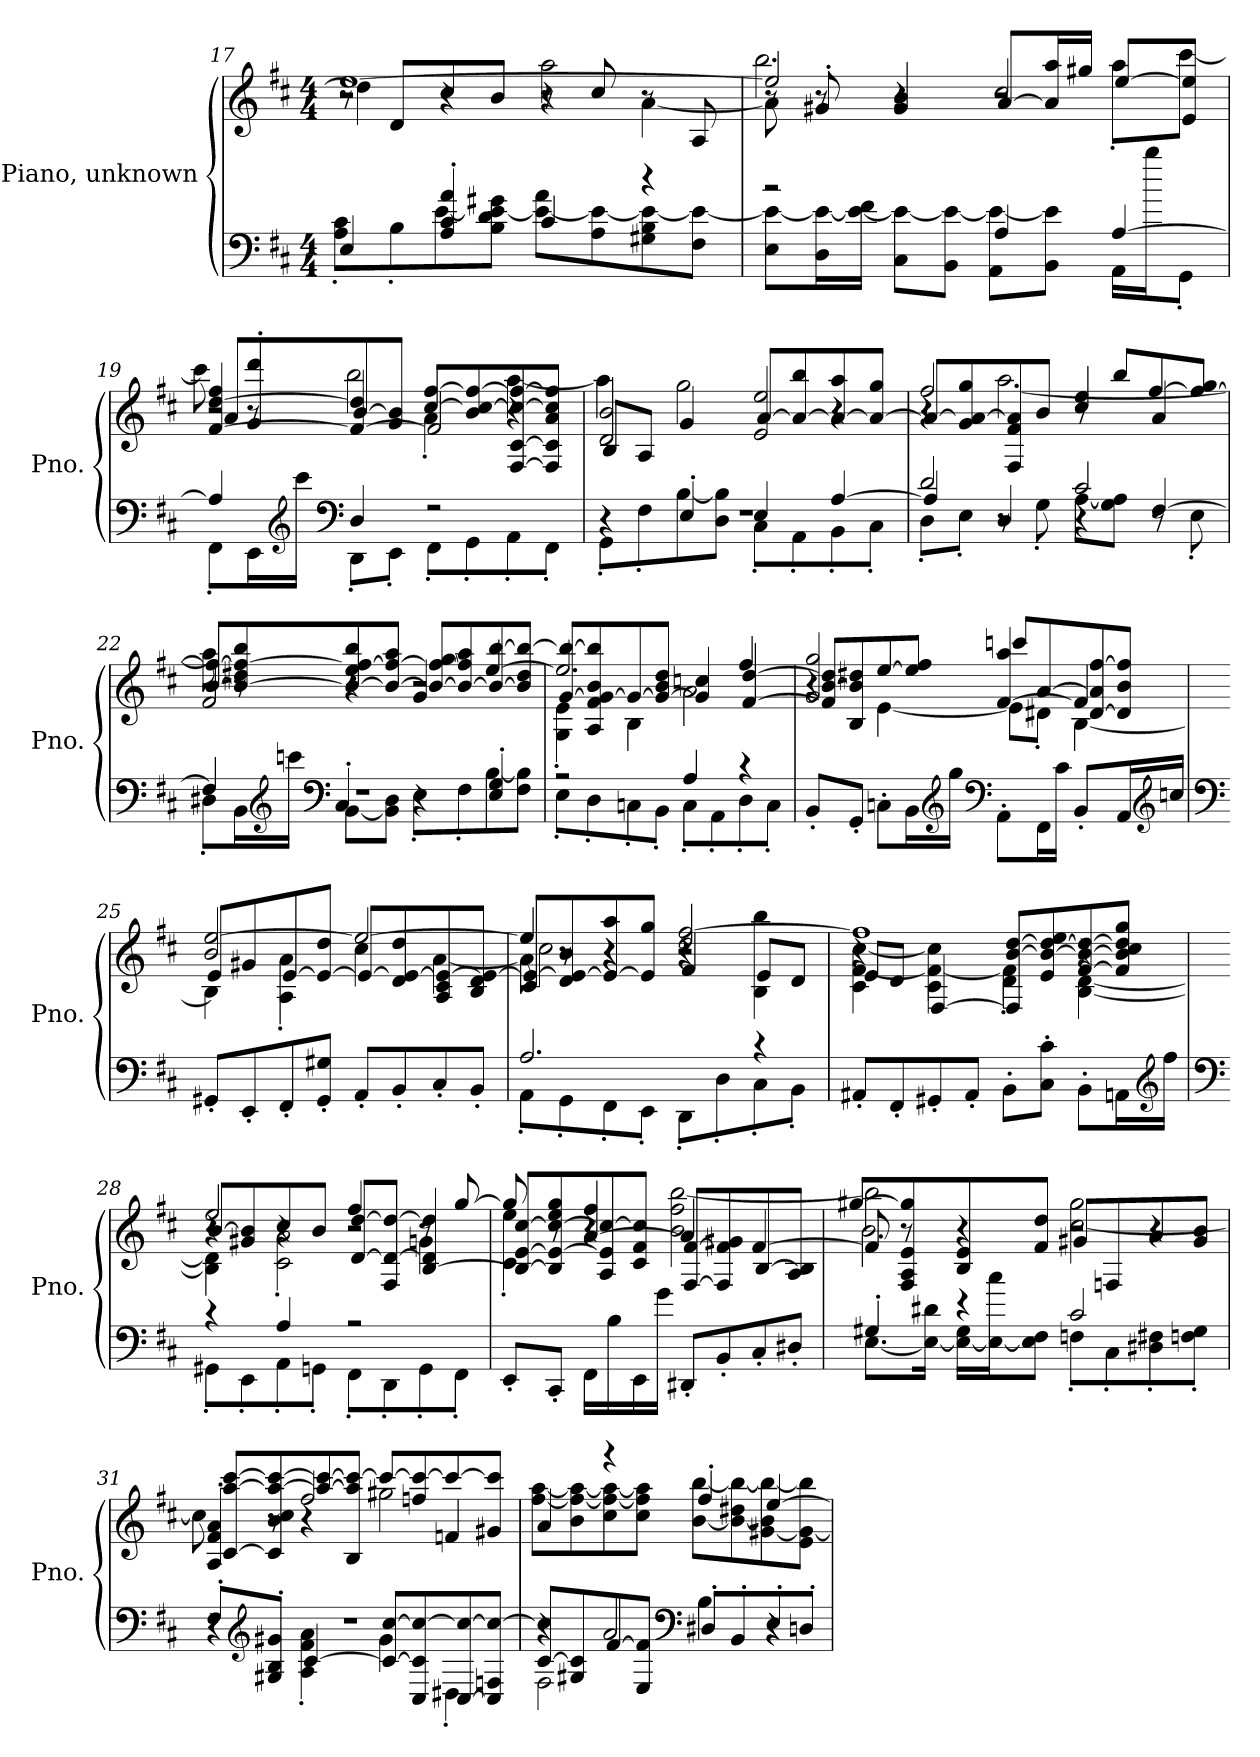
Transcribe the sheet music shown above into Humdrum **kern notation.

**kern	**kern
*part1	*part1
*staff2	*staff1
*I"Piano, unknown	*
*I'Pno.	*
*clefF4	*clefG2
*k[f#c#]	*k[f#c#]
*M4/4	*M4/4
=17	=17
*^	*^
*	*	*	*^
*	*	*	*	*^
4E/	8A\' 8c#\'L	[1ee	4dd\]	8r	2r
.	8B'\	.	.	8d/L	.
4A/' 4c#/' 4a/'	[8e\	.	4r	8cc#/	.
.	8B\ 8d\ 8e\_ 8g#X\J	.	.	8b/J	.
4c#/	8e\_ 8a\L	.	2aa\	8r	4r
.	8A\ 8e\_	.	.	8cc#/	.
4r	8G#X\ 8B\ 8e\_	.	.	8r	[4a\
.	8F#\ 8e\_J	.	.	8A/	.
!!LO:PB:g=z	!!	!!	!!
=18	=18	=18	=18	=18	=18
2r	8E\ 8e\_L	2ee/]	2.bb\	8r	8a\]
.	16D\ 16e\_L	.	.	8g#X'/	8r
.	16e\_ 16f#\JJ	.	.	.	.
.	8C#\ 8e\_L	.	.	4g#/ 4b/	4r
.	8BB\ 8e\_J	.	.	.	.
4A/	8AA\ 8e\_L	2cc#/	.	[8a/L	2r
.	8BB\ 8e\]J	.	.	16a/] 16aa/L	.
.	.	.	.	16gg#X/JJ	.
[4A/	16AA\LL	.	8aa'\L	[8ee/L	.
.	16bb\J	.	.	.	.
.	8GG'\J	.	[8ccc#\J	8e/ 8ee/]J	.
=19	=19	=19	=19	=19	=19
4A/]	8FF#'\L	[4f#/ [4dd/ 4ff#/	8ccc#\]	8a/L	2r
.	16EE\L	.	8r	8g/' 8ddd/'	.
*clefG2	*	*	*	*	*
.	16ccc#\JJ	.	.	.	.
*clefF4	*	*	*	*	*
4D/	8DD'\L	4f#/_ 4dd/]	2bb\	[8b/	.
.	8EE'\J	.	.	8g/ 8b/]J	.
2r	8FF#'\L	2f#/]	.	[8cc#/ [8ff#/L	4a'\
.	8GG'\	.	.	8b/ 8cc#/_ 8ff#/_	.
.	8AA'\	.	[4aa\	[8F#/ [8c#/ 8cc#/_ 8ff#/_	4r
.	8FF#'\J	.	.	8F#/] 8c#/] 8a/ 8cc#/] 8ff#/]J	.
*	*	*	*	*v	*v
!!LO:LB:g=z
=20	=20	=20	=20	=20
*	*^	*	*	*
1r	8GG'\L	4r	2d/ 2b/	4aa\]	8B/L
.	8F#'\	.	.	.	8A/J
.	[8B\	4E'/	.	2gg\	4g/
.	8D\ 8B\]J	.	.	.	.
.	8C#'\L	4E/	2e/ 2ee/	.	[8a/L
.	8AA'\	.	.	.	8a/_ 8bb/
.	8BB'\	[4A/	.	4r	8a/_ 8aa/
.	8C#'\J	.	.	.	8a/_ 8gg/J
=21	=21	=21	=21	=21	=21
2d/	8D'\L	4A/]	2ff#/	4r	8a/L_
.	8E'\J	.	.	.	8g/ 8a/_ 8gg/
.	8r	4D/	.	[2.aa\	8F#/ 8f#/ 8a/]
.	8G'\	.	.	.	8b/J
2c#/	[8A\L	4r	4cc#/ 4ee/	.	8r
.	8G\ 8A\]J	.	.	.	8bb/L
.	8r	[4F#/	4a/	.	[8ff#/
.	8E'\	.	.	.	8ff#/_ 8gg/J
!!LO:LB:g=z	!!	!!
=22	=22	=22	=22	=22	=22
1r	8D#X'\L	4F#/]	2f#/	8aa\]	[8b/ 8ff#/_L
.	16BB\L	.	.	8r	8b/_ 8dd#X/ 8ff#/_ 8bb/
*clefG2	*	*	*	*	*
.	16cccn\JJ	.	.	.	.
*clefF4	*	*	*	*	*
.	[8BB\L	4C#'/	.	4r	8b/_ 8ee/ 8ff#/_ 8bb/
.	8BB\] 8D#\J	.	.	.	8b/_ 8ff#/_ 8aa/J
.	8E'\L	4r	4g/	2r	8b/_ 8ff#/_ 8gg/L
.	8F#'\	.	.	.	8b/_ 8ff#/] 8aa/
.	[8B\	4E/' 4G/'	[4ee/	.	8b/_ [8bb/
.	8F#\ 8B\]J	.	.	.	8b/] 8dd#/ 8bb/_J
*	*v	*v	*	*	*
=23	=23	=23	=23	=23
2r	8E'\L	2.ee/]	4G\' 4e\'	[8g/ 8bb/_L
.	8D'\	.	.	8A/ 8f#/ 8g/_ 8b/ 8bb/]
.	8Cn'\	.	4B\	8g/_
.	8BB'\J	.	.	8g/_ 8b/ 8dd/J
4A/	8C'\L	.	2a\	4g/] 4ccn/
.	8AA'\	.	.	.
4r	8D'\	4ff#/	.	[4f#/ [4dd/
.	8C'\J	.	.	.
*v	*v	*	*	*
!!LO:LB:g=z	!!	!!
=24	=24	=24	=24
8BB'/L	2g/ 2gg/	4r	8f#/] [8b/ 8dd/]L
8GG'/J	.	.	8B/ 8b/] 8dd#X/
8Cn'\L	.	[4e\	[8ee/
16BB\L	.	.	8ee/] 8ff#/J
*clefG2	*	*	*
16gg\JJ	.	.	.
*clefF4	*	*	*
8AA'\L	[4f#/ 4aa/	8e\L]	8cccn/L
16FF#\L	.	8d#X'\J	[8a/
16c#\JJ	.	.	.
8BB'/L	4f#/]	[4B\	[8d#/ 8a/] [8ff#/
16AA/L	.	.	8d#/] 8b/ 8ff#/]J
*clefG2	*	*	*
16ccn/JJ	.	.	.
=25	=25	=25	=25
*clefF4	*	*	*
8GG#X'/L	2b/ [2ee/	4B\]	8e/L
8EE'/	.	.	8g#X/
8FF#'/	.	4A\' 4a\'	[8e/
8GG#/' 8G#X/'J	.	.	8e/_ 8dd/J
8AA'/L	2ee/_	4cc#\	8e/L_
8BB'/	.	.	8d/ 8e/_ 8dd/
8C#'/	.	[4a\	8A/ 8c#/ 8e/_
8BB'/J	.	.	8B/ 8d/ 8e/_J
!!LO:LB:g=z
=26	=26	=26	=26
*^	*	*	*^
2.A/	8AA'\L	4ee/]	8a\]	8c#/ 8e/_L	2cc#\
.	8GG'\	.	8r	8d/ 8e/_ 8b/	.
.	8FF#'\	4r	4r	8e/_ 8aa/	.
.	8EE'\J	.	.	8e/] 8gg/J	.
.	8DD'\L	2dd/ [2ff#/	4r	4f#/	2r
.	8D'\	.	.	.	.
4r	8C#'\	.	4B\ 4bb\	8e/L	.
.	8BB'\J	.	.	8d/J	.
*v	*v	*	*	*	*
=27	=27	=27	=27	=27
8AA#X'/L	1ff#]	4c#\ [4f#\ [4cc#\	8e/L	4r
8FF#'/	.	.	8d/J	.
8GG#X'/	.	4f#\_ 4cc#\]	[4F#/	4c#\
8AA#'/J	.	.	.	.
8BB'\L	.	4f#\]	8F#/] [8b/ [8dd/L	4d'\
8C#\' 8c#\'J	.	.	8e/ 8b/_ 8dd/_ 8ee/	.
8BB'\L	.	4r	[8f#/ 8b/_ 8dd/_	[4B\ [4d\
16AAn\L	.	.	8f#/] 8b/] 8cc#/ 8dd/] 8gg/J	.
*clefG2	*	*	*	*
16ff#\JJ	.	.	.	.
=28	=28	=28	=28	=28
*clefF4	*	*	*	*
*^	*	*	*	*
4r	8GG#X'\L	2ee/	4r	[8b/L	4B\] 4d\]
.	8EE'\	.	.	8g#X/ 8b/]	.
4A/	8AA'\	.	2c#\' 2a\'	8cc#/	4r
.	8GGn'\J	.	.	8b/J	.
2r	8FF#'\L	4ff#/	.	[8d/ [8dd/L	2r
.	8DD'\	.	.	8F#/ 8d/_ 8dd/_J	.
.	8GG'\	8r	4gn\	[4B/ 4d/] 4dd/]	.
.	8FF#'\J	[8gg/	.	.	.
*v	*v	*	*	*	*
*	*	*	*v	*v
!!LO:LB:g=z
=29	=29	=29	=29
8EE'/L	8gg/]	4c#\' 4ee\'	8B/_ [8e/ [8cc#/L
8CC#'/J	8r	.	8B/] 8e/_ 8cc#/_ 8ee/ 8gg/
16FF#\LL	[4a/ 4ff#/	4r	8A/ 8e/] 8cc#/_
16B\	.	.	.
16EE\	.	.	8c#/ 8f#/ 8cc#/]J
16g\JJ	.	.	.
8DD#X'/L	4a/]	2b\ 2ff#\ [2bb\	[8F#/ [8f#/L
8BB'/	.	.	8F#/] 8f#/] 8g#X/
8C#'/	[4f#/	.	[8B/
8D#X'/J	.	.	8A/ 8B/]J
=30	=30	=30	=30
*^	*	*	*^
4G#X'/	[8.E\L	8f#/]	2bb\]	[8gg#X/L	2.b\
.	.	8r	.	8F#/ 8A/ 8e/ 8gg#/]	.
.	16E\_ 16d#X\Jk	.	.	.	.
4r	16E\_ 16G#\LL	4r	.	8B/ 8e/	.
.	16E\_ 16cc#\J	.	.	.	.
.	8E\] 8F#\J	.	.	8f#/ 8dd/J	.
2c#/	8Fn'\L	2r	[2cc#\ 2gg#\	8g#X/L	.
.	8C#'\	.	.	8Fn/	.
.	8D#X\' 8F#X\'	.	.	8a/	4r
.	8Fn\' 8G#\'J	.	.	8g#/ 8b/J	.
*	*	*	*	*v	*v
!!LO:PB:g=z
=31	=31	=31	=31	=31
*	*^	*	*	*
1r	4r	8F#'/L	4A/' 4f#/' 4a/'	8cc#\]	[8c#/ [8aa/ [8ccc#/L
*clefG2	*	*	*	*	*
.	.	8G#X/' 8B/' 8g#X/'J	.	8r	8c#/] 8b/ 8cc#/ 8aa/_ 8ccc#/_
.	4A\' 4f#\' 4a\'	[4c#/	2ff#/	4r	8aa/_ 8ccc#/_
.	.	.	.	.	8B/ 8aa/] 8ccc#/_J
.	4g#\	8c#/_ [8cc#/L	.	2gg#X\	8ccc#/L_
.	.	8C#/ 8c#/] 8cc#/_	.	.	8ffn/ 8ccc#/_
.	4D#X'\	[8C#/ 8cc#/_	4fn/	.	8ccc#/_
.	.	8C#/] 8Fn/ 8cc#/_J	.	.	8g#X/ 8ccc#/]J
*	*	*	*	*v	*v
=32	=32	=32	=32	=32
4r	2F#\	[8c#/ 8cc#/]L	4a/	[8ff#\ [8aa\L
.	.	8G#X/ 8c#/]	.	8b\ 8ff#\_ 8aa\_
2a/	.	[8f#/	4r	8cc#\ 8ff#\_ 8aa\_
.	.	8E/ 8f#/]J	.	8cc#\ 8ff#\] 8aa\]J
*clefF4	*	*	*	*
.	4B\	8D#X'/L	4ff#'/	[8b\ [8bb\L
.	.	8BB'/	.	8b\_ 8dd#X\ 8bb\_
4r	4r	8E'/	[4ee/	[8g#X\ 8b\] 8bb\_
.	.	8Dn'/J	.	8e\ 8g#\_ 8bb\]J
*v	*v	*v	*	*
*	*v	*v
=	=
*-	*-
